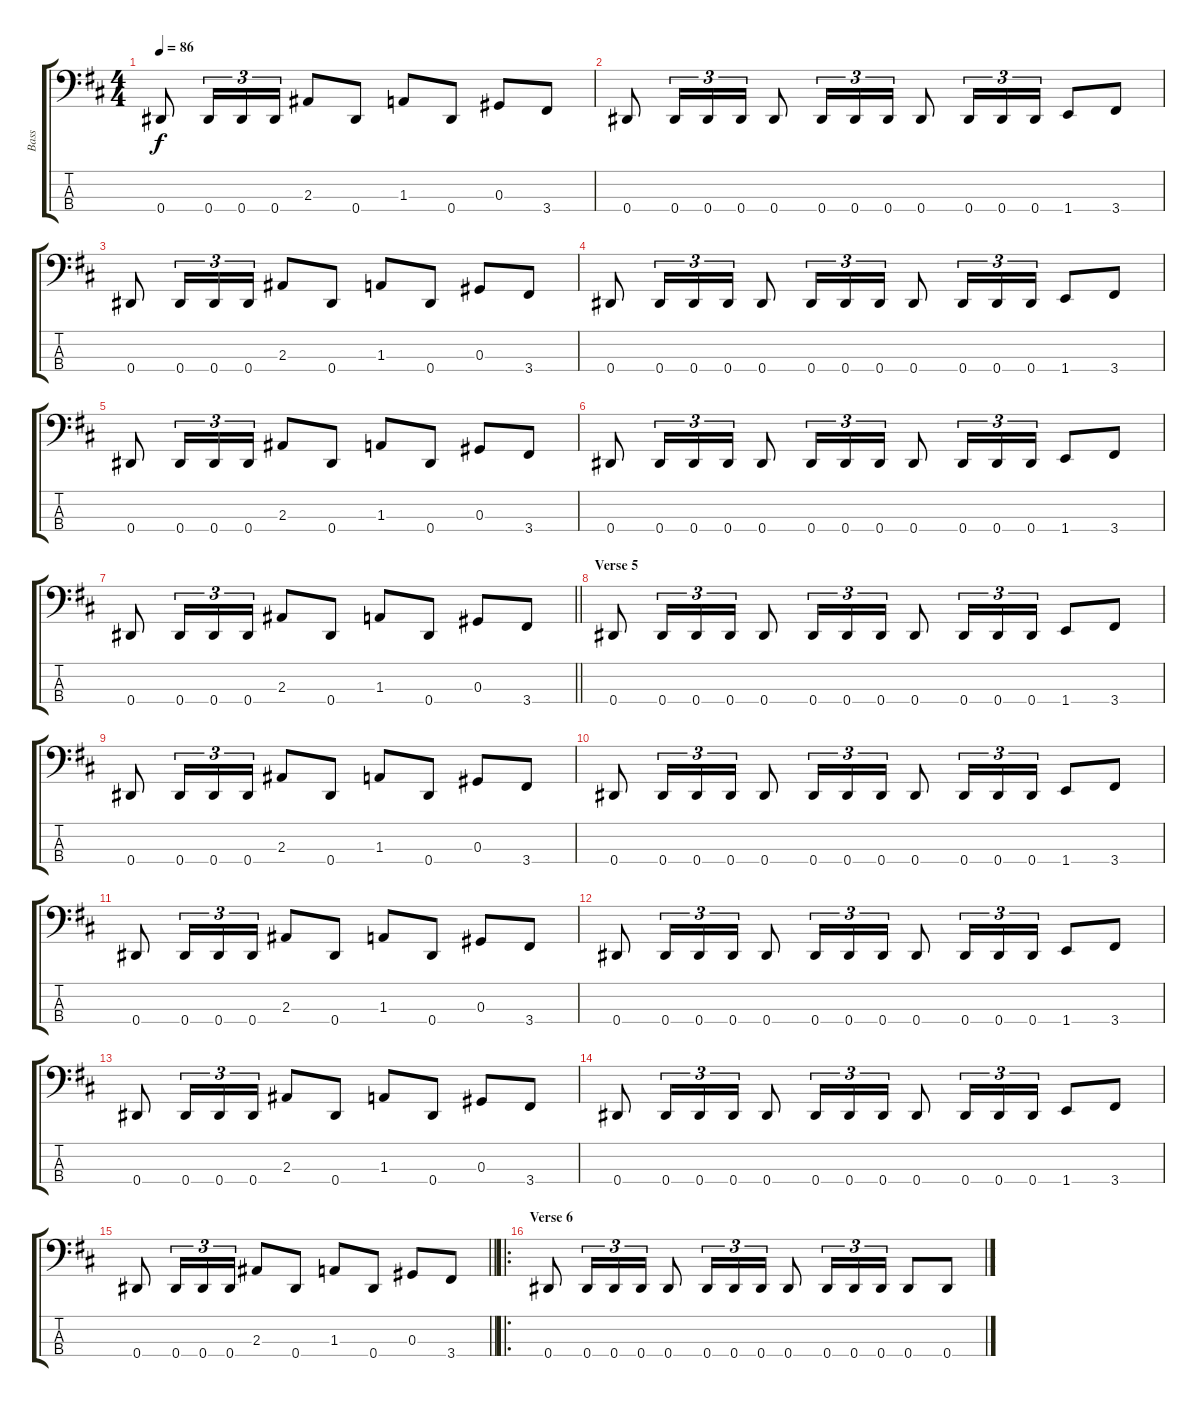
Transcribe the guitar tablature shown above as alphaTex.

\track ("Bass" "Bass") {instrument electricbassfinger}
\staff {score tabs}
\tuning (Gb2 Db2 Ab1 Eb1) {hide}
\ts (4 4)
\tempo 86
\clef f4
\ks bminor
0.4.8{dy f} 0.4.16{tu (3 2)} 0.4.16{tu (3 2)} 0.4.16{tu (3 2)} 2.3.8 0.4.8 1.3.8 0.4.8 0.3.8 3.4.8 |
0.4.8 0.4.16{tu (3 2)} 0.4.16{tu (3 2)} 0.4.16{tu (3 2)} 0.4.8 0.4.16{tu (3 2)} 0.4.16{tu (3 2)} 0.4.16{tu (3 2)} 0.4.8 0.4.16{tu (3 2)} 0.4.16{tu (3 2)} 0.4.16{tu (3 2)} 1.4.8 3.4.8 |
0.4.8 0.4.16{tu (3 2)} 0.4.16{tu (3 2)} 0.4.16{tu (3 2)} 2.3.8 0.4.8 1.3.8 0.4.8 0.3.8 3.4.8 |
0.4.8 0.4.16{tu (3 2)} 0.4.16{tu (3 2)} 0.4.16{tu (3 2)} 0.4.8 0.4.16{tu (3 2)} 0.4.16{tu (3 2)} 0.4.16{tu (3 2)} 0.4.8 0.4.16{tu (3 2)} 0.4.16{tu (3 2)} 0.4.16{tu (3 2)} 1.4.8 3.4.8 |
0.4.8 0.4.16{tu (3 2)} 0.4.16{tu (3 2)} 0.4.16{tu (3 2)} 2.3.8 0.4.8 1.3.8 0.4.8 0.3.8 3.4.8 |
0.4.8 0.4.16{tu (3 2)} 0.4.16{tu (3 2)} 0.4.16{tu (3 2)} 0.4.8 0.4.16{tu (3 2)} 0.4.16{tu (3 2)} 0.4.16{tu (3 2)} 0.4.8 0.4.16{tu (3 2)} 0.4.16{tu (3 2)} 0.4.16{tu (3 2)} 1.4.8 3.4.8 |
\barLineRight lightlight
0.4.8 0.4.16{tu (3 2)} 0.4.16{tu (3 2)} 0.4.16{tu (3 2)} 2.3.8 0.4.8 1.3.8 0.4.8 0.3.8 3.4.8 |
\section ("" "Verse 5")
0.4.8 0.4.16{tu (3 2)} 0.4.16{tu (3 2)} 0.4.16{tu (3 2)} 0.4.8 0.4.16{tu (3 2)} 0.4.16{tu (3 2)} 0.4.16{tu (3 2)} 0.4.8 0.4.16{tu (3 2)} 0.4.16{tu (3 2)} 0.4.16{tu (3 2)} 1.4.8 3.4.8 |
0.4.8 0.4.16{tu (3 2)} 0.4.16{tu (3 2)} 0.4.16{tu (3 2)} 2.3.8 0.4.8 1.3.8 0.4.8 0.3.8 3.4.8 |
0.4.8 0.4.16{tu (3 2)} 0.4.16{tu (3 2)} 0.4.16{tu (3 2)} 0.4.8 0.4.16{tu (3 2)} 0.4.16{tu (3 2)} 0.4.16{tu (3 2)} 0.4.8 0.4.16{tu (3 2)} 0.4.16{tu (3 2)} 0.4.16{tu (3 2)} 1.4.8 3.4.8 |
0.4.8 0.4.16{tu (3 2)} 0.4.16{tu (3 2)} 0.4.16{tu (3 2)} 2.3.8 0.4.8 1.3.8 0.4.8 0.3.8 3.4.8 |
0.4.8 0.4.16{tu (3 2)} 0.4.16{tu (3 2)} 0.4.16{tu (3 2)} 0.4.8 0.4.16{tu (3 2)} 0.4.16{tu (3 2)} 0.4.16{tu (3 2)} 0.4.8 0.4.16{tu (3 2)} 0.4.16{tu (3 2)} 0.4.16{tu (3 2)} 1.4.8 3.4.8 |
0.4.8 0.4.16{tu (3 2)} 0.4.16{tu (3 2)} 0.4.16{tu (3 2)} 2.3.8 0.4.8 1.3.8 0.4.8 0.3.8 3.4.8 |
0.4.8 0.4.16{tu (3 2)} 0.4.16{tu (3 2)} 0.4.16{tu (3 2)} 0.4.8 0.4.16{tu (3 2)} 0.4.16{tu (3 2)} 0.4.16{tu (3 2)} 0.4.8 0.4.16{tu (3 2)} 0.4.16{tu (3 2)} 0.4.16{tu (3 2)} 1.4.8 3.4.8 |
\barLineRight lightlight
0.4.8 0.4.16{tu (3 2)} 0.4.16{tu (3 2)} 0.4.16{tu (3 2)} 2.3.8 0.4.8 1.3.8 0.4.8 0.3.8 3.4.8 |
\ro
\section ("" "Verse 6")
0.4.8 0.4.16{tu (3 2)} 0.4.16{tu (3 2)} 0.4.16{tu (3 2)} 0.4.8 0.4.16{tu (3 2)} 0.4.16{tu (3 2)} 0.4.16{tu (3 2)} 0.4.8 0.4.16{tu (3 2)} 0.4.16{tu (3 2)} 0.4.16{tu (3 2)} 0.4.8 0.4.8
